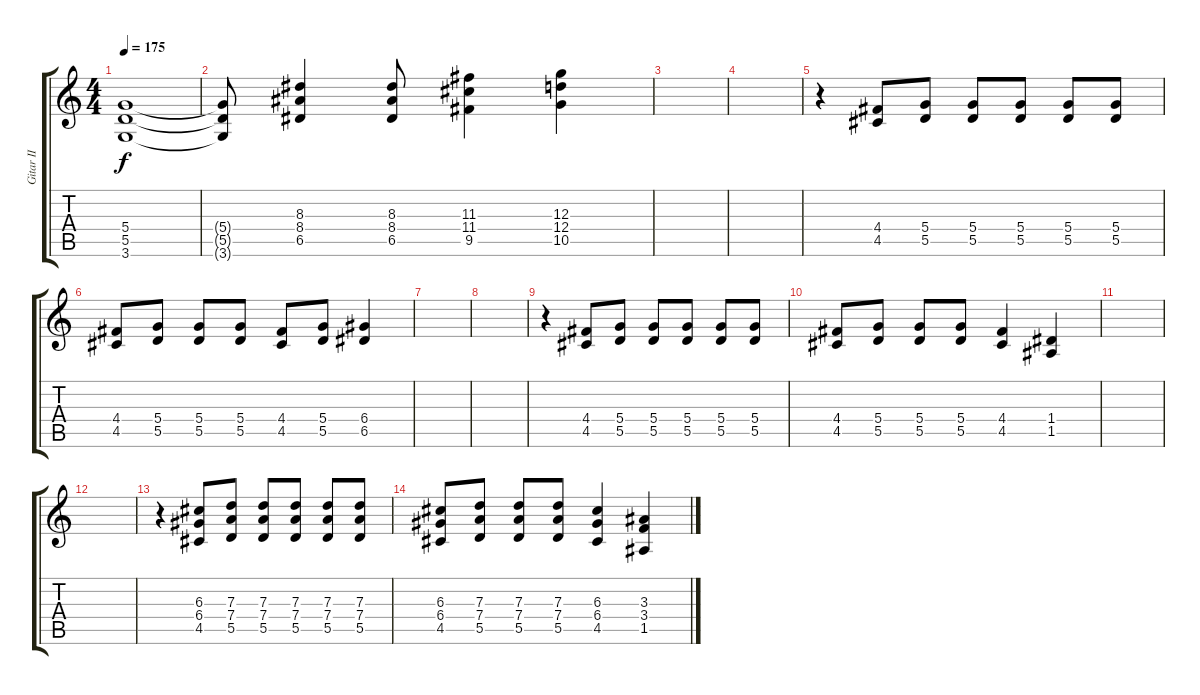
\track ("Gitar II" "Gitar II") {instrument distortionguitar}
\staff {score tabs}
\tuning (E4 B3 G3 D3 A2 E2) {hide}
\ts (4 4)
\tempo 175
\clef g2
\ks c
(5.4 5.5 3.6).1{dy f} |
(5.4{t} 5.5{t} 3.6{t}).8 (8.3 8.4 6.5).4{volume 14} (8.3 8.4 6.5).8 (11.3 11.4 9.5).4 (12.3 12.4 10.5).4 |
|
|
r.4 (4.4 4.5).8 (5.4 5.5).8 (5.4 5.5).8 (5.4 5.5).8 (5.4 5.5).8 (5.4 5.5).8 |
(4.4 4.5).8 (5.4 5.5).8 (5.4 5.5).8 (5.4 5.5).8 (4.4 4.5).8 (5.4 5.5).8 (6.4 6.5).4 |
|
|
r.4 (4.4 4.5).8 (5.4 5.5).8 (5.4 5.5).8 (5.4 5.5).8 (5.4 5.5).8 (5.4 5.5).8 |
(4.4 4.5).8 (5.4 5.5).8 (5.4 5.5).8 (5.4 5.5).8 (4.4 4.5).4 (1.4 1.5).4 |
|
|
r.4 (6.3 6.4 4.5).8 (7.3 7.4 5.5).8 (7.3 7.4 5.5).8 (7.3 7.4 5.5).8 (7.3 7.4 5.5).8 (7.3 7.4 5.5).8 |
(6.3 6.4 4.5).8 (7.3 7.4 5.5).8 (7.3 7.4 5.5).8 (7.3 7.4 5.5).8 (6.3 6.4 4.5).4 (3.3 3.4 1.5).4
